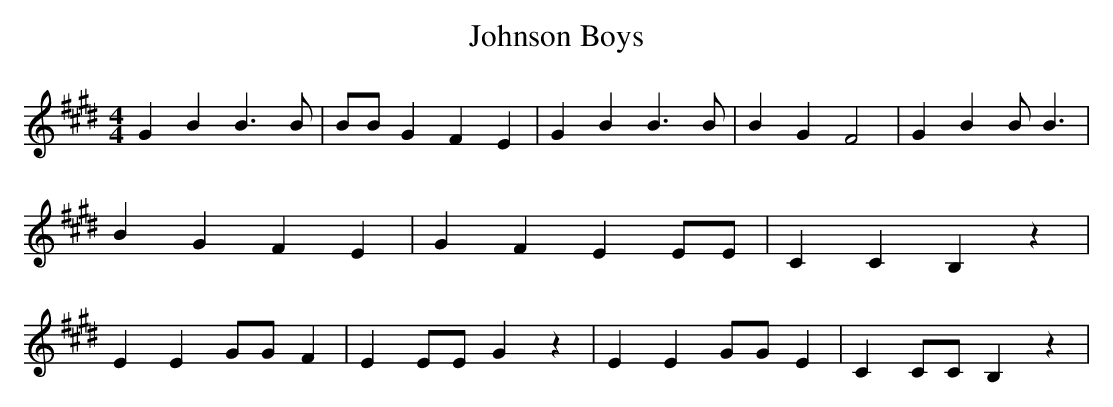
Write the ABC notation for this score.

X:1
T:Johnson Boys
M:4/4
L:1/4
K:E
 G B B3/2 B/2| B/2B/2 G F E| G B B3/2 B/2| B G F2| G B B/2 B3/2| B G F E|\
 G F E E/2E/2| C C B, z| E E G/2G/2 F| E E/2E/2 G z| E E G/2G/2 E|\
 C C/2C/2 B, z|
